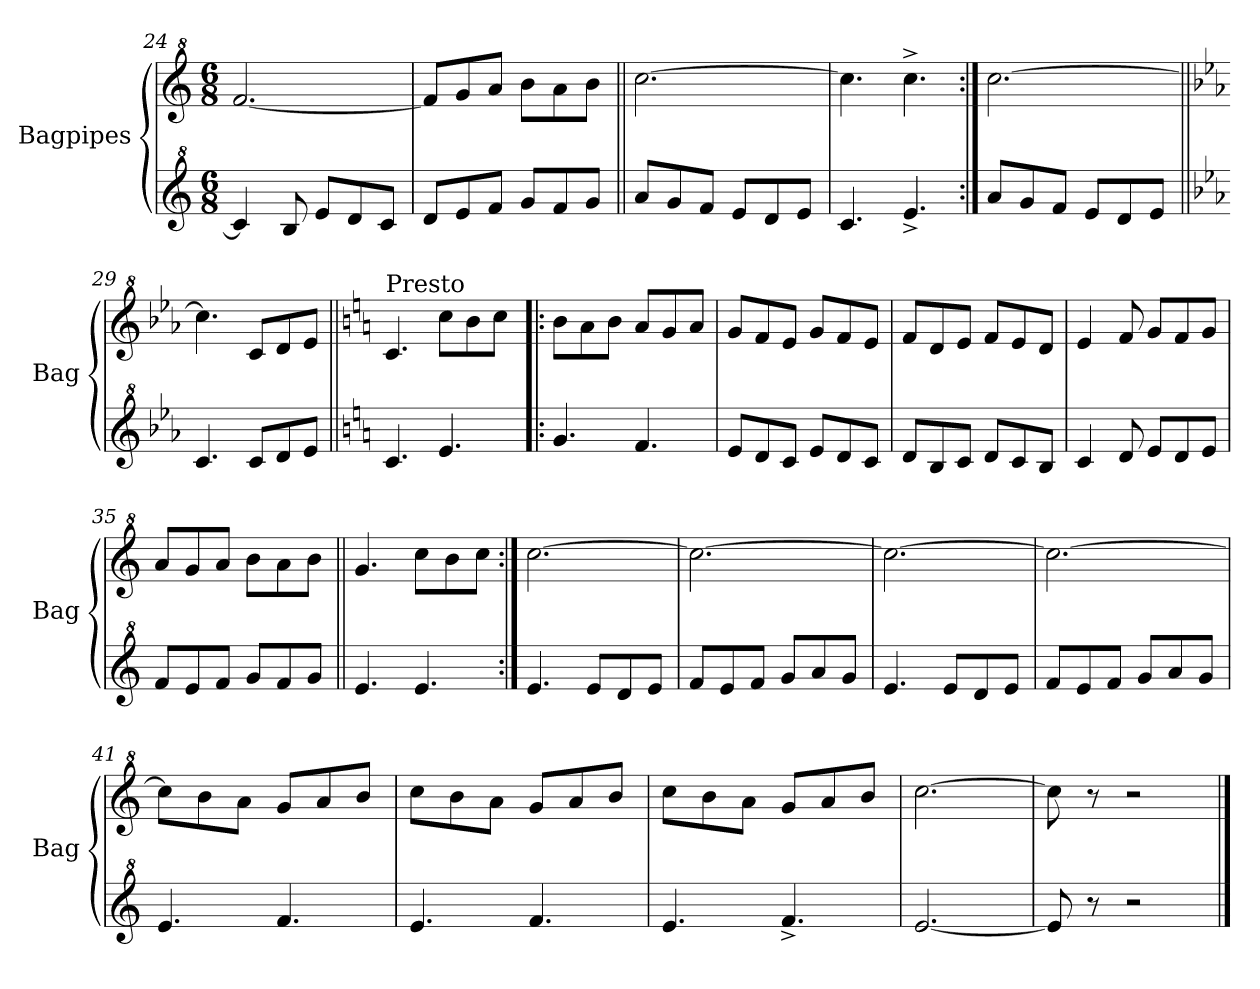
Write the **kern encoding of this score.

**kern	**kern
*part2	*part1
*staff2	*staff1
*I"Bagpipes	*I"Bagpipes
*I'Bag	*I'Bag
*clefG^2	*clefG^2
*k[]	*k[]
*C:	*C:
*M6/8	*M6/8
=24	=24
4cc/]	[2.ff/
8b/	.
8ee/L	.
8dd/	.
8cc/J	.
=25	=25
8dd/L	8ff/L]
8ee/	8gg/
8ff/J	8aa/J
8gg/L	8bb\L
8ff/	8aa\
8gg/J	8bb\J
=26||	=26||
8aa/L	[2.ccc\
8gg/	.
8ff/J	.
8ee/L	.
8dd/	.
8ee/J	.
=27	=27
4.cc/	4.ccc\]
4.ee^/	4.ccc^\
!!LO:LB:g=z
=28:|!	=28:|!
8aa/L	[2.ccc\
8gg/	.
8ff/J	.
8ee/L	.
8dd/	.
8ee/J	.
=29||	=29||
*k[b-e-a-]	*k[b-e-a-]
*E-:	*E-:
4.cc/	4.ccc\]
8cc/L	8cc/L
8dd/	8dd/
8ee-/J	8ee-/J
=30||	=30||
*k[]	*k[]
*C:	*C:
!	!LO:TX:a:t=Presto
4.cc/	4.cc/
4.ee/	8ccc\L
.	8bb\
.	8ccc\J
=31!|:	=31!|:
4.gg/	8bb\L
.	8aa\
.	8bb\J
4.ff/	8aa/L
.	8gg/
.	8aa/J
=32	=32
8ee/L	8gg/L
8dd/	8ff/
8cc/J	8ee/J
8ee/L	8gg/L
8dd/	8ff/
8cc/J	8ee/J
=33	=33
8dd/L	8ff/L
8b/	8dd/
8cc/J	8ee/J
8dd/L	8ff/L
8cc/	8ee/
8b/J	8dd/J
!!LO:PB:g=z
=34	=34
4cc/	4ee/
8dd/	8ff/
8ee/L	8gg/L
8dd/	8ff/
8ee/J	8gg/J
=35	=35
8ff/L	8aa/L
8ee/	8gg/
8ff/J	8aa/J
8gg/L	8bb\L
8ff/	8aa\
8gg/J	8bb\J
=36||	=36||
4.ee/	4.gg/
4.ee/	8ccc\L
.	8bb\
.	8ccc\J
=37:|!	=37:|!
4.ee/	[2.ccc\
8ee/L	.
8dd/	.
8ee/J	.
=38	=38
8ff/L	2.ccc\_
8ee/	.
8ff/J	.
8gg/L	.
8aa/	.
8gg/J	.
=39	=39
4.ee/	2.ccc\_
8ee/L	.
8dd/	.
8ee/J	.
=40	=40
8ff/L	2.ccc\_
8ee/	.
8ff/J	.
8gg/L	.
8aa/	.
8gg/J	.
!!LO:LB:g=z
=41	=41
4.ee/	8ccc\L]
.	8bb\
.	8aa\J
4.ff/	8gg/L
.	8aa/
.	8bb/J
=42	=42
4.ee/	8ccc\L
.	8bb\
.	8aa\J
4.ff/	8gg/L
.	8aa/
.	8bb/J
=43	=43
4.ee/	8ccc\L
.	8bb\
.	8aa\J
4.ff^/	8gg/L
.	8aa/
.	8bb/J
=44	=44
[2.ee/	[2.ccc\
=45	=45
8ee/]	8ccc\]
8r	8r
2r	2r
==	==
*-	*-
